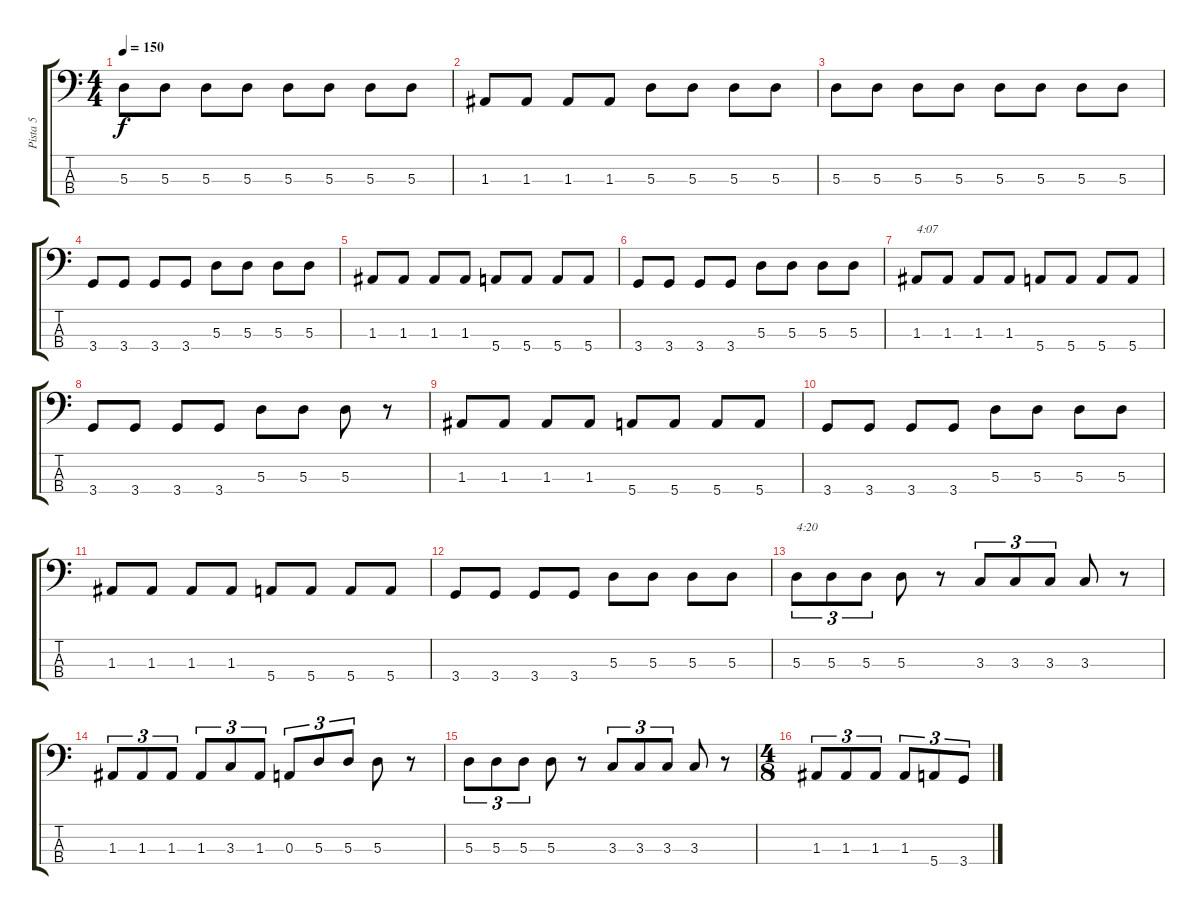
\track ("Pista 5" "Pista 5") {instrument electricbassfinger}
\staff {score tabs}
\tuning (G2 D2 A1 E1) {hide}
\ts (4 4)
\tempo 150
\clef f4
\ks c
5.3.8{dy f} 5.3.8 5.3.8 5.3.8 5.3.8 5.3.8 5.3.8 5.3.8 |
1.3.8 1.3.8 1.3.8 1.3.8 5.3.8 5.3.8 5.3.8 5.3.8 |
5.3.8 5.3.8 5.3.8 5.3.8 5.3.8 5.3.8 5.3.8 5.3.8 |
3.4.8 3.4.8 3.4.8 3.4.8 5.3.8 5.3.8 5.3.8 5.3.8 |
1.3.8 1.3.8 1.3.8 1.3.8 5.4.8 5.4.8 5.4.8 5.4.8 |
3.4.8 3.4.8 3.4.8 3.4.8 5.3.8 5.3.8 5.3.8 5.3.8 |
1.3.8{txt "4:07"} 1.3.8 1.3.8 1.3.8 5.4.8 5.4.8 5.4.8 5.4.8 |
3.4.8 3.4.8 3.4.8 3.4.8 5.3.8 5.3.8 5.3.8 r.8 |
1.3.8 1.3.8 1.3.8 1.3.8 5.4.8 5.4.8 5.4.8 5.4.8 |
3.4.8 3.4.8 3.4.8 3.4.8 5.3.8 5.3.8 5.3.8 5.3.8 |
1.3.8 1.3.8 1.3.8 1.3.8 5.4.8 5.4.8 5.4.8 5.4.8 |
3.4.8 3.4.8 3.4.8 3.4.8 5.3.8 5.3.8 5.3.8 5.3.8 |
5.3.8{tu (3 2) txt "4:20"} 5.3.8{tu (3 2)} 5.3.8{tu (3 2)} 5.3.8 r.8 3.3.8{tu (3 2)} 3.3.8{tu (3 2)} 3.3.8{tu (3 2)} 3.3.8 r.8 |
1.3.8{tu (3 2)} 1.3.8{tu (3 2)} 1.3.8{tu (3 2)} 1.3.8{tu (3 2)} 3.3.8{tu (3 2)} 1.3.8{tu (3 2)} 0.3.8{tu (3 2)} 5.3.8{tu (3 2)} 5.3.8{tu (3 2)} 5.3.8 r.8 |
5.3.8{tu (3 2)} 5.3.8{tu (3 2)} 5.3.8{tu (3 2)} 5.3.8 r.8 3.3.8{tu (3 2)} 3.3.8{tu (3 2)} 3.3.8{tu (3 2)} 3.3.8 r.8 |
\ts (4 8)
1.3.8{tu (3 2)} 1.3.8{tu (3 2)} 1.3.8{tu (3 2)} 1.3.8{tu (3 2)} 5.4.8{tu (3 2)} 3.4.8{tu (3 2)}
